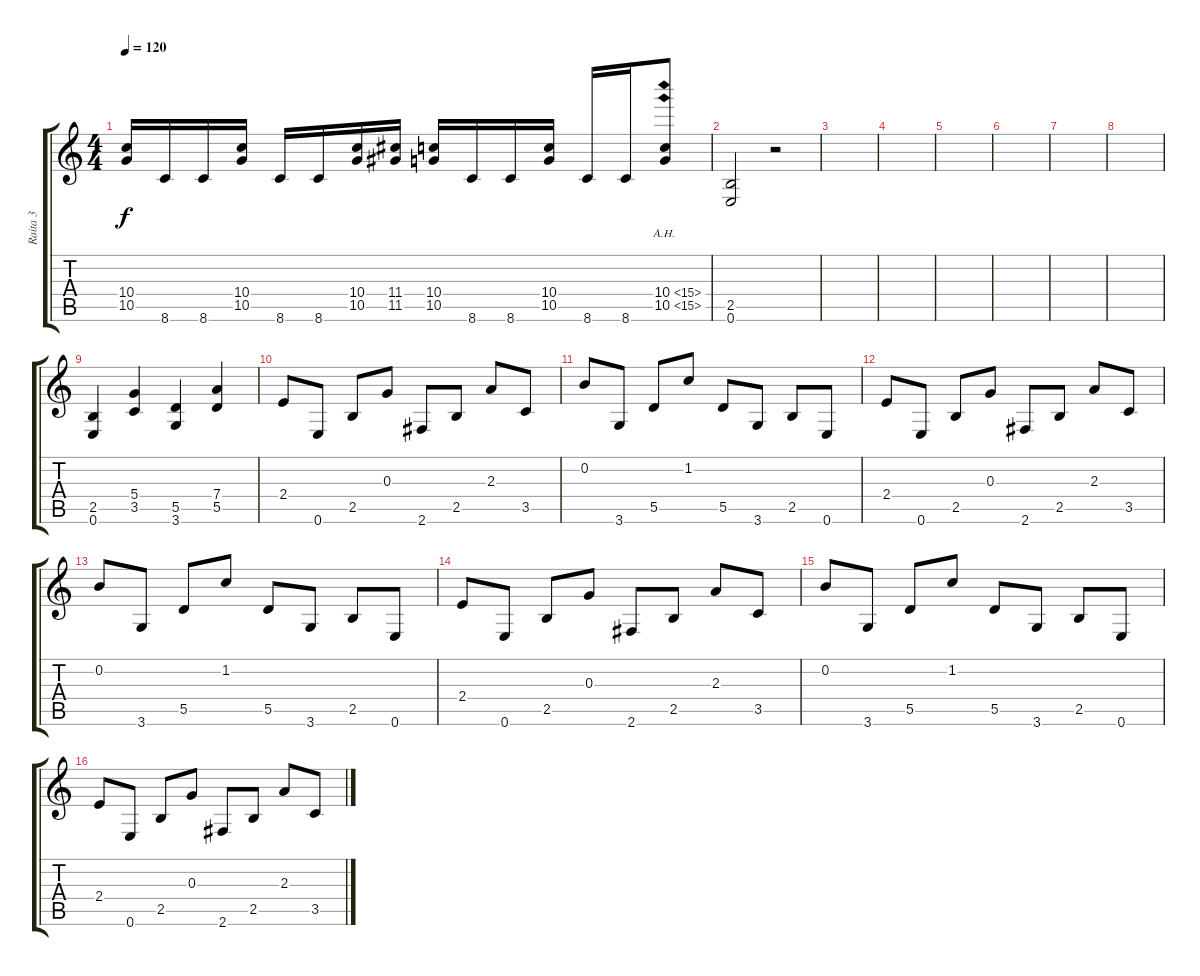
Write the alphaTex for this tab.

\track ("Raita 3" "Raita 3") {instrument distortionguitar}
\staff {score tabs}
\tuning (E4 B3 G3 D3 A2 E2) {hide}
\ts (4 4)
\tempo 120
\clef g2
\ks c
(10.4 10.5).16{dy f} 8.6.16 8.6.16 (10.4 10.5).16 8.6.16 8.6.16 (10.4 10.5).16 (11.4 11.5).16 (10.4 10.5).16 8.6.16 8.6.16 (10.4 10.5).16 8.6.16 8.6.16 (10.4{ah 5} 10.5{ah 5}).8 |
(2.5 0.6).2 r.2 |
|
|
|
|
|
|
(2.5 0.6).4 (5.4 3.5).4 (5.5 3.6).4 (7.4 5.5).4 |
2.4.8 0.6.8 2.5.8 0.3.8 2.6.8 2.5.8 2.3.8 3.5.8 |
0.2.8 3.6.8 5.5.8 1.2.8 5.5.8 3.6.8 2.5.8 0.6.8 |
2.4.8 0.6.8 2.5.8 0.3.8 2.6.8 2.5.8 2.3.8 3.5.8 |
0.2.8 3.6.8 5.5.8 1.2.8 5.5.8 3.6.8 2.5.8 0.6.8 |
2.4.8 0.6.8 2.5.8 0.3.8 2.6.8 2.5.8 2.3.8 3.5.8 |
0.2.8 3.6.8 5.5.8 1.2.8 5.5.8 3.6.8 2.5.8 0.6.8 |
2.4.8 0.6.8 2.5.8 0.3.8 2.6.8 2.5.8 2.3.8 3.5.8
